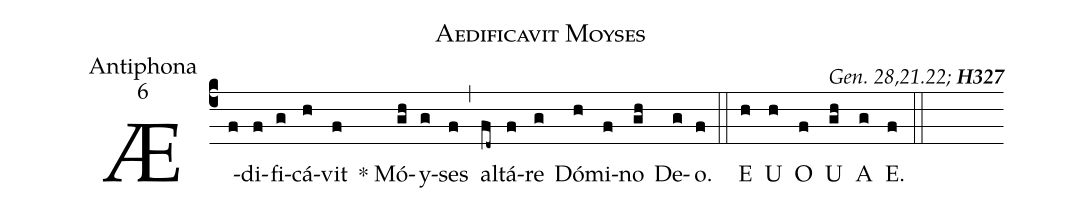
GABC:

name:Aedificavit Moyses;
office-part:Antiphona;
mode:6;
commentary:{\itshape\mdseries Gen.\ 28,21.22;\/} {\bfseries H327};
%%
(c4)Æ(f)di(f)fi(g)cá(h)vit(f) * Mó(gh)y(g)ses(f) (,) al(fd~)tá(f)re(g) Dó(h)mi(f)no(gh) De(g)o.(f) (::)
<eu> E(h) U(h) O(f) U(gh) A(g) E.(f) </eu> (::)
